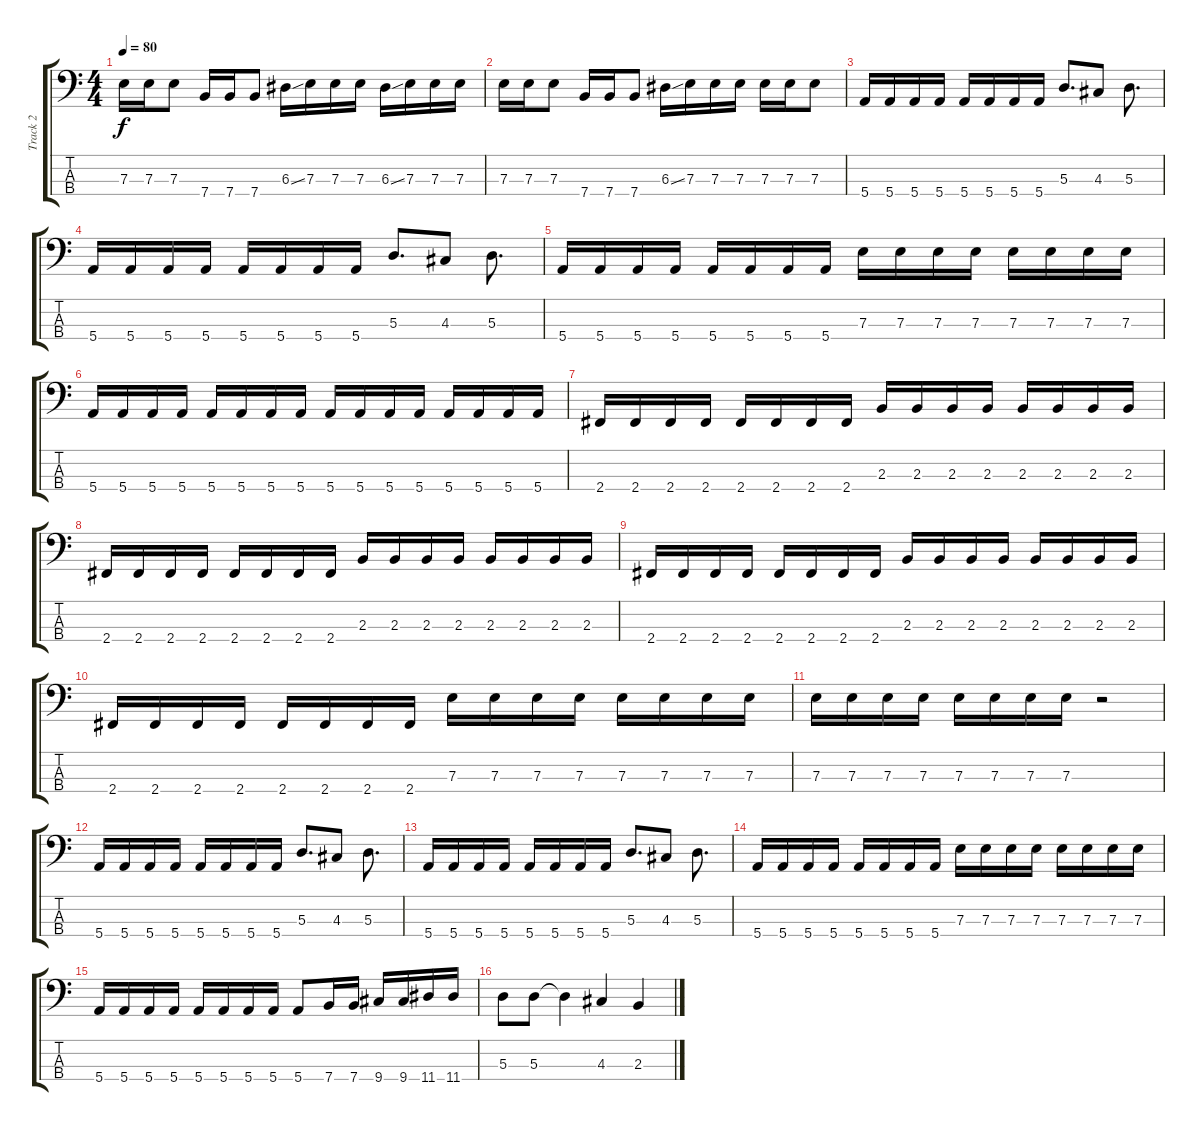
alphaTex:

\track ("Track 2" "Track 2") {instrument electricbasspick}
\staff {score tabs}
\tuning (G2 D2 A1 E1) {hide}
\ts (4 4)
\tempo 80
\clef f4
\ks c
7.3.16{dy f} 7.3.16 7.3.8 7.4.16 7.4.16 7.4.8 6.3{ss}.16 7.3.16 7.3.16 7.3.16 6.3{ss}.16 7.3.16 7.3.16 7.3.16 |
7.3.16 7.3.16 7.3.8 7.4.16 7.4.16 7.4.8 6.3{ss}.16 7.3.16 7.3.16 7.3.16 7.3.16 7.3.16 7.3.8 |
5.4.16 5.4.16 5.4.16 5.4.16 5.4.16 5.4.16 5.4.16 5.4.16 5.3.8{d} 4.3.8 5.3.8{d} |
5.4.16 5.4.16 5.4.16 5.4.16 5.4.16 5.4.16 5.4.16 5.4.16 5.3.8{d} 4.3.8 5.3.8{d} |
5.4.16 5.4.16 5.4.16 5.4.16 5.4.16 5.4.16 5.4.16 5.4.16 7.3.16 7.3.16 7.3.16 7.3.16 7.3.16 7.3.16 7.3.16 7.3.16 |
5.4.16 5.4.16 5.4.16 5.4.16 5.4.16 5.4.16 5.4.16 5.4.16 5.4.16 5.4.16 5.4.16 5.4.16 5.4.16 5.4.16 5.4.16 5.4.16 |
2.4.16 2.4.16 2.4.16 2.4.16 2.4.16 2.4.16 2.4.16 2.4.16 2.3.16 2.3.16 2.3.16 2.3.16 2.3.16 2.3.16 2.3.16 2.3.16 |
2.4.16 2.4.16 2.4.16 2.4.16 2.4.16 2.4.16 2.4.16 2.4.16 2.3.16 2.3.16 2.3.16 2.3.16 2.3.16 2.3.16 2.3.16 2.3.16 |
2.4.16 2.4.16 2.4.16 2.4.16 2.4.16 2.4.16 2.4.16 2.4.16 2.3.16 2.3.16 2.3.16 2.3.16 2.3.16 2.3.16 2.3.16 2.3.16 |
2.4.16 2.4.16 2.4.16 2.4.16 2.4.16 2.4.16 2.4.16 2.4.16 7.3.16 7.3.16 7.3.16 7.3.16 7.3.16 7.3.16 7.3.16 7.3.16 |
7.3.16 7.3.16 7.3.16 7.3.16 7.3.16 7.3.16 7.3.16 7.3.16 r.2 |
5.4.16 5.4.16 5.4.16 5.4.16 5.4.16 5.4.16 5.4.16 5.4.16 5.3.8{d} 4.3.8 5.3.8{d} |
5.4.16 5.4.16 5.4.16 5.4.16 5.4.16 5.4.16 5.4.16 5.4.16 5.3.8{d} 4.3.8 5.3.8{d} |
5.4.16 5.4.16 5.4.16 5.4.16 5.4.16 5.4.16 5.4.16 5.4.16 7.3.16 7.3.16 7.3.16 7.3.16 7.3.16 7.3.16 7.3.16 7.3.16 |
5.4.16 5.4.16 5.4.16 5.4.16 5.4.16 5.4.16 5.4.16 5.4.16 5.4.8 7.4.16 7.4.16 9.4.16 9.4.16 11.4.16 11.4.16 |
5.3.8 5.3.8 5.3{t}.4 4.3.4 2.3.4
